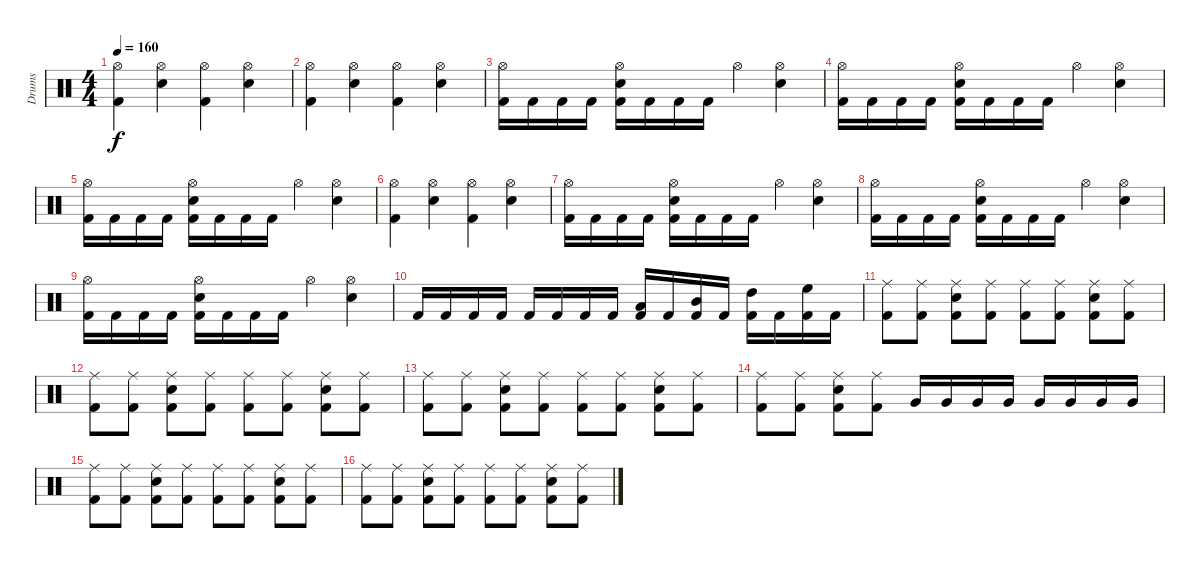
\track ("Drums" "Drums") {instrument percussion}
\staff {score}
\articulation defaults
\ts (4 4)
\tempo 160
\clef neutral
\ks c
("Hi-Hat (open)" "Kick (hit) 2").4{dy f} ("Hi-Hat (open)" "Snare (hit) 2").4 ("Hi-Hat (open)" "Kick (hit) 2").4 ("Hi-Hat (open)" "Snare (hit) 2").4 |
("Hi-Hat (open)" "Kick (hit) 2").4 ("Hi-Hat (open)" "Snare (hit) 2").4 ("Hi-Hat (open)" "Kick (hit) 2").4 ("Hi-Hat (open)" "Snare (hit) 2").4 |
("Hi-Hat (open)" "Kick (hit) 2").16 "Kick (hit) 2".16 "Kick (hit) 2".16 "Kick (hit) 2".16 ("Hi-Hat (open)" "Snare (hit) 2" "Kick (hit) 2").16 "Kick (hit) 2".16 "Kick (hit) 2".16 "Kick (hit) 2".16 "Hi-Hat (open)".4 ("Hi-Hat (open)" "Snare (hit) 2").4 |
("Hi-Hat (open)" "Kick (hit) 2").16 "Kick (hit) 2".16 "Kick (hit) 2".16 "Kick (hit) 2".16 ("Hi-Hat (open)" "Snare (hit) 2" "Kick (hit) 2").16 "Kick (hit) 2".16 "Kick (hit) 2".16 "Kick (hit) 2".16 "Hi-Hat (open)".4 ("Hi-Hat (open)" "Snare (hit) 2").4 |
("Hi-Hat (open)" "Kick (hit) 2").16 "Kick (hit) 2".16 "Kick (hit) 2".16 "Kick (hit) 2".16 ("Hi-Hat (open)" "Snare (hit) 2" "Kick (hit) 2").16 "Kick (hit) 2".16 "Kick (hit) 2".16 "Kick (hit) 2".16 "Hi-Hat (open)".4 ("Hi-Hat (open)" "Snare (hit) 2").4 |
("Hi-Hat (open)" "Kick (hit) 2").4 ("Hi-Hat (open)" "Snare (hit) 2").4 ("Hi-Hat (open)" "Kick (hit) 2").4 ("Hi-Hat (open)" "Snare (hit) 2").4 |
("Hi-Hat (open)" "Kick (hit) 2").16 "Kick (hit) 2".16 "Kick (hit) 2".16 "Kick (hit) 2".16 ("Hi-Hat (open)" "Snare (hit) 2" "Kick (hit) 2").16 "Kick (hit) 2".16 "Kick (hit) 2".16 "Kick (hit) 2".16 "Hi-Hat (open)".4 ("Hi-Hat (open)" "Snare (hit) 2").4 |
("Hi-Hat (open)" "Kick (hit) 2").16 "Kick (hit) 2".16 "Kick (hit) 2".16 "Kick (hit) 2".16 ("Hi-Hat (open)" "Snare (hit) 2" "Kick (hit) 2").16 "Kick (hit) 2".16 "Kick (hit) 2".16 "Kick (hit) 2".16 "Hi-Hat (open)".4 ("Hi-Hat (open)" "Snare (hit) 2").4 |
("Hi-Hat (open)" "Kick (hit) 2").16 "Kick (hit) 2".16 "Kick (hit) 2".16 "Kick (hit) 2".16 ("Hi-Hat (open)" "Snare (hit) 2" "Kick (hit) 2").16 "Kick (hit) 2".16 "Kick (hit) 2".16 "Kick (hit) 2".16 "Hi-Hat (open)".4 ("Hi-Hat (open)" "Snare (hit) 2").4 |
"Kick (hit) 2".16 "Kick (hit) 2".16 "Kick (hit) 2".16 "Kick (hit) 2".16 "Kick (hit) 2".16 "Kick (hit) 2".16 "Kick (hit) 2".16 "Kick (hit) 2".16 ("Low Tom (hit)" "Kick (hit) 2").16 "Kick (hit) 2".16 ("Mid Tom (hit)" "Kick (hit) 2").16 "Kick (hit) 2".16 ("High Tom (hit)" "Kick (hit) 2").16 "Kick (hit) 2".16 ("High Floor Tom (hit)" "Kick (hit) 2").16 "Kick (hit) 2".16 |
("Ride (middle)" "Kick (hit) 2").8 ("Ride (middle)" "Kick (hit) 2").8 ("Ride (middle)" "Snare (hit) 2" "Kick (hit) 2").8 ("Ride (middle)" "Kick (hit) 2").8 ("Ride (middle)" "Kick (hit) 2").8 ("Ride (middle)" "Kick (hit) 2").8 ("Ride (middle)" "Snare (hit) 2" "Kick (hit) 2").8 ("Ride (middle)" "Kick (hit) 2").8 |
("Ride (middle)" "Kick (hit) 2").8 ("Ride (middle)" "Kick (hit) 2").8 ("Ride (middle)" "Snare (hit) 2" "Kick (hit) 2").8 ("Ride (middle)" "Kick (hit) 2").8 ("Ride (middle)" "Kick (hit) 2").8 ("Ride (middle)" "Kick (hit) 2").8 ("Ride (middle)" "Snare (hit) 2" "Kick (hit) 2").8 ("Ride (middle)" "Kick (hit) 2").8 |
("Ride (middle)" "Kick (hit) 2").8 ("Ride (middle)" "Kick (hit) 2").8 ("Ride (middle)" "Snare (hit) 2" "Kick (hit) 2").8 ("Ride (middle)" "Kick (hit) 2").8 ("Ride (middle)" "Kick (hit) 2").8 ("Ride (middle)" "Kick (hit) 2").8 ("Ride (middle)" "Snare (hit) 2" "Kick (hit) 2").8 ("Ride (middle)" "Kick (hit) 2").8 |
("Ride (middle)" "Kick (hit) 2").8 ("Ride (middle)" "Kick (hit) 2").8 ("Ride (middle)" "Snare (hit) 2" "Kick (hit) 2").8 ("Ride (middle)" "Kick (hit) 2").8 "Very Low Tom (hit)".16 "Very Low Tom (hit)".16 "Very Low Tom (hit)".16 "Very Low Tom (hit)".16 "Very Low Tom (hit)".16 "Very Low Tom (hit)".16 "Very Low Tom (hit)".16 "Very Low Tom (hit)".16 |
("Ride (middle)" "Kick (hit) 2").8 ("Ride (middle)" "Kick (hit) 2").8 ("Ride (middle)" "Snare (hit) 2" "Kick (hit) 2").8 ("Ride (middle)" "Kick (hit) 2").8 ("Ride (middle)" "Kick (hit) 2").8 ("Ride (middle)" "Kick (hit) 2").8 ("Ride (middle)" "Snare (hit) 2" "Kick (hit) 2").8 ("Ride (middle)" "Kick (hit) 2").8 |
("Ride (middle)" "Kick (hit) 2").8 ("Ride (middle)" "Kick (hit) 2").8 ("Ride (middle)" "Snare (hit) 2" "Kick (hit) 2").8 ("Ride (middle)" "Kick (hit) 2").8 ("Ride (middle)" "Kick (hit) 2").8 ("Ride (middle)" "Kick (hit) 2").8 ("Ride (middle)" "Snare (hit) 2" "Kick (hit) 2").8 ("Ride (middle)" "Kick (hit) 2").8
